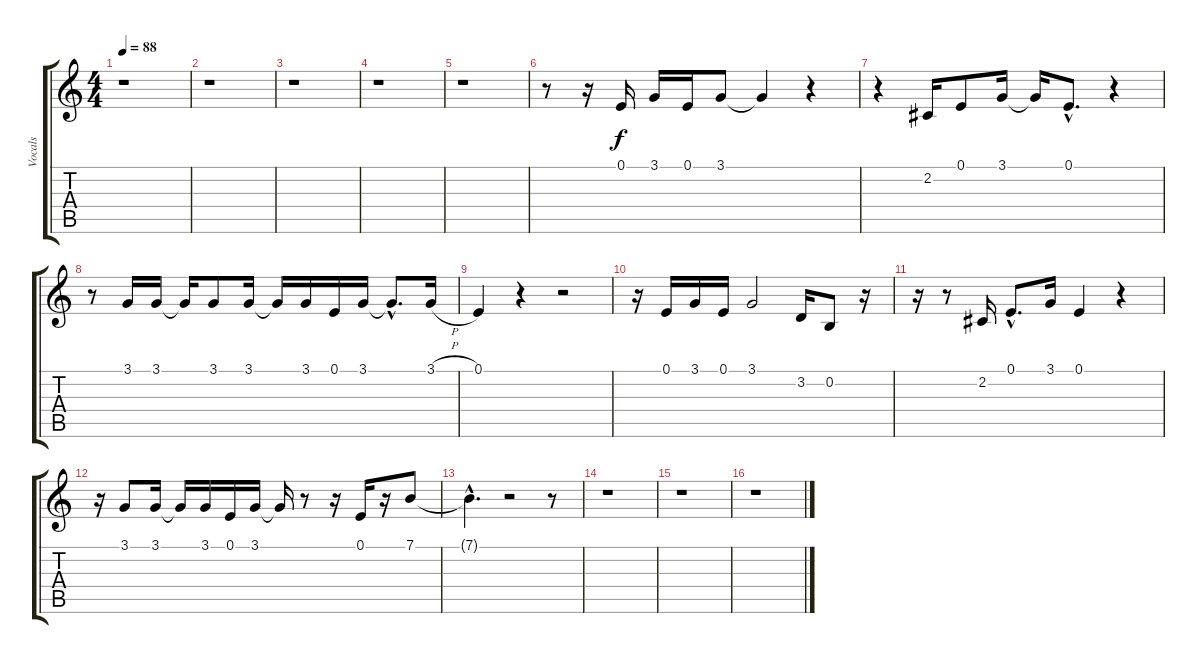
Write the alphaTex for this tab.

\track ("Vocals" "Vocals") {instrument synthvoice}
\staff {score tabs}
\tuning (E4 B3 G3 D3 A2 E2) {hide}
\ts (4 4)
\tempo 88
\clef g2
\ks c
r.1{dy f instrument synthvoice} |
r.1 |
r.1 |
r.1 |
r.1 |
r.8 r.16 0.1.16 3.1.16 0.1.16 3.1.8 3.1{t}.4 r.4 |
r.4 2.2.16 0.1.8 3.1.16 3.1{t}.16 0.1{hac}.8{d} r.4 |
r.8 3.1.16 3.1.16 3.1{t}.16 3.1.8 3.1.16 3.1{t}.16 3.1.16 0.1.16 3.1.16 3.1{hac t}.8{d} 3.1{h}.16 |
0.1.4 r.4 r.2 |
r.16 0.1.16 3.1.16 0.1.16 3.1.2 3.2.16 0.2.8 r.16 |
r.16 r.8 2.2.16 0.1{hac}.8{d} 3.1.16 0.1.4 r.4 |
r.16 3.1.8 3.1.16 3.1{t}.16 3.1.16 0.1.16 3.1.16 3.1{t}.16 r.8 r.16 0.1.16 r.16 7.1.8 |
7.1{hac t}.4{d} r.2 r.8 |
r.1 |
r.1 |
r.1
